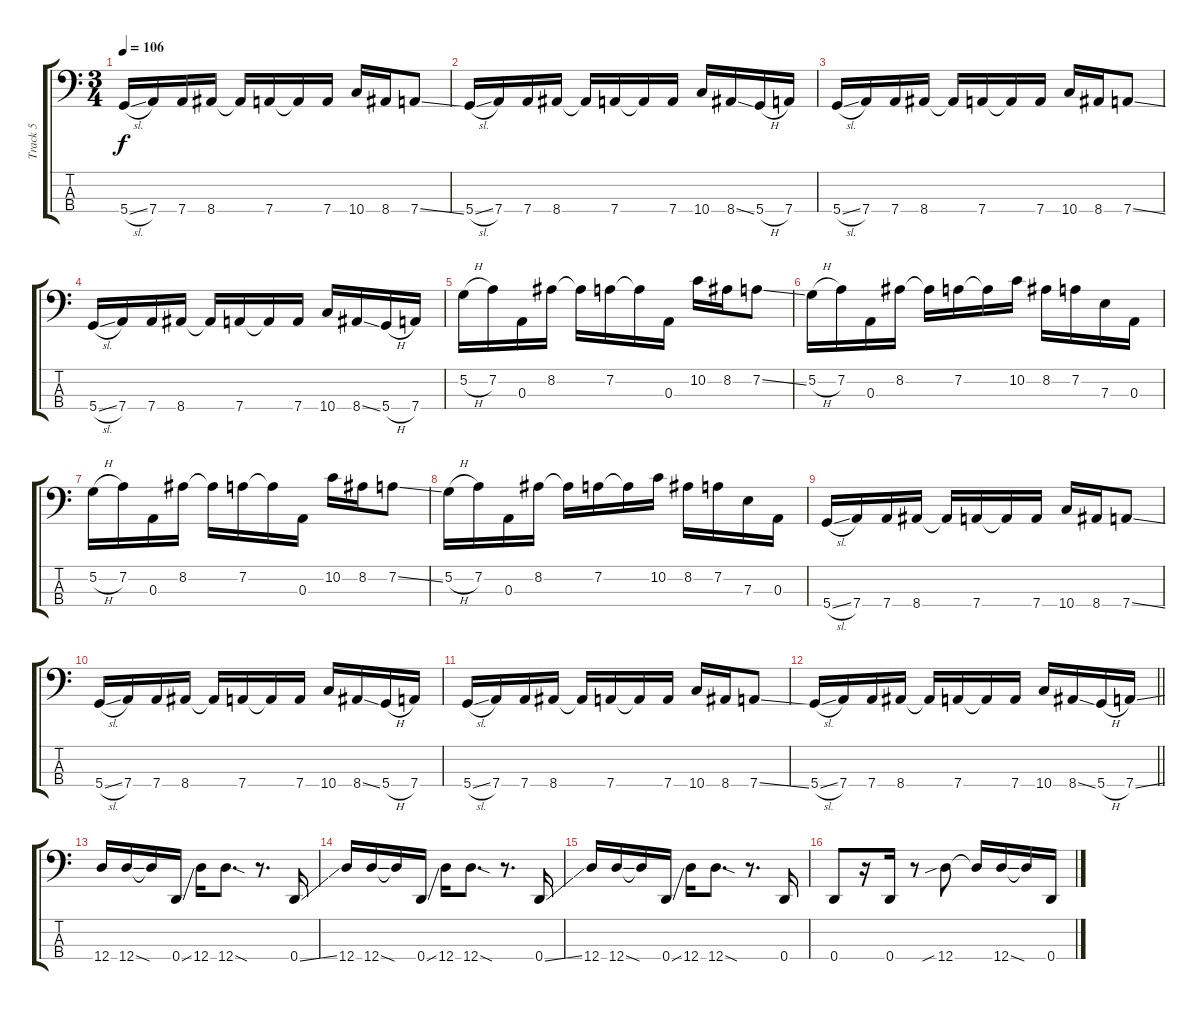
\track ("Track 5" "Track 5") {instrument electricbassfinger}
\staff {score tabs}
\tuning (G2 D2 A1 D1) {hide}
\ts (3 4)
\tempo 106
\clef f4
\ks c
5.4{sl}.16{dy f} 7.4.16 7.4.16 8.4.16 8.4{t}.16 7.4.16 7.4{t}.16 7.4.16 10.4.16 8.4.16 7.4{ss}.8 |
5.4{sl}.16 7.4.16 7.4.16 8.4.16 8.4{t}.16 7.4.16 7.4{t}.16 7.4.16 10.4.16 8.4{ss}.16 5.4{h}.16 7.4.16 |
5.4{sl}.16 7.4.16 7.4.16 8.4.16 8.4{t}.16 7.4.16 7.4{t}.16 7.4.16 10.4.16 8.4.16 7.4{ss}.8 |
5.4{sl}.16 7.4.16 7.4.16 8.4.16 8.4{t}.16 7.4.16 7.4{t}.16 7.4.16 10.4.16 8.4{ss}.16 5.4{h}.16 7.4.16 |
5.2{h}.16 7.2.16 0.3.16 8.2.16 8.2{t}.16 7.2.16 7.2{t}.16 0.3.16 10.2.16 8.2.16 7.2{ss}.8 |
5.2{h}.16 7.2.16 0.3.16 8.2.16 8.2{t}.16 7.2.16 7.2{t}.16 10.2.16 8.2.16 7.2.16 7.3.16 0.3.16 |
5.2{h}.16 7.2.16 0.3.16 8.2.16 8.2{t}.16 7.2.16 7.2{t}.16 0.3.16 10.2.16 8.2.16 7.2{ss}.8 |
5.2{h}.16 7.2.16 0.3.16 8.2.16 8.2{t}.16 7.2.16 7.2{t}.16 10.2.16 8.2.16 7.2.16 7.3.16 0.3.16 |
5.4{sl}.16 7.4.16 7.4.16 8.4.16 8.4{t}.16 7.4.16 7.4{t}.16 7.4.16 10.4.16 8.4.16 7.4{ss}.8 |
5.4{sl}.16 7.4.16 7.4.16 8.4.16 8.4{t}.16 7.4.16 7.4{t}.16 7.4.16 10.4.16 8.4{ss}.16 5.4{h}.16 7.4.16 |
5.4{sl}.16 7.4.16 7.4.16 8.4.16 8.4{t}.16 7.4.16 7.4{t}.16 7.4.16 10.4.16 8.4.16 7.4{ss}.8 |
\barLineRight lightlight
5.4{sl}.16 7.4.16 7.4.16 8.4.16 8.4{t}.16 7.4.16 7.4{t}.16 7.4.16 10.4.16 8.4{ss}.16 5.4{h}.16 7.4{ss}.16 |
\section ("" "")
12.4.16 12.4{ss}.16 12.4{t}.16 0.4{ss}.16 12.4.16 12.4{sod}.8{d} r.8{d} 0.4{ss}.16 |
12.4.16 12.4{ss}.16 12.4{t}.16 0.4{ss}.16 12.4.16 12.4{sod}.8{d} r.8{d} 0.4{ss}.16 |
12.4.16 12.4{ss}.16 12.4{t}.16 0.4{ss}.16 12.4.16 12.4{sod}.8{d} r.8{d} 0.4.16 |
0.4.8 r.16 0.4.16 r.8 12.4{sib}.8 12.4{t}.16 12.4{ss}.16 12.4{t}.16 0.4{ss}.16
